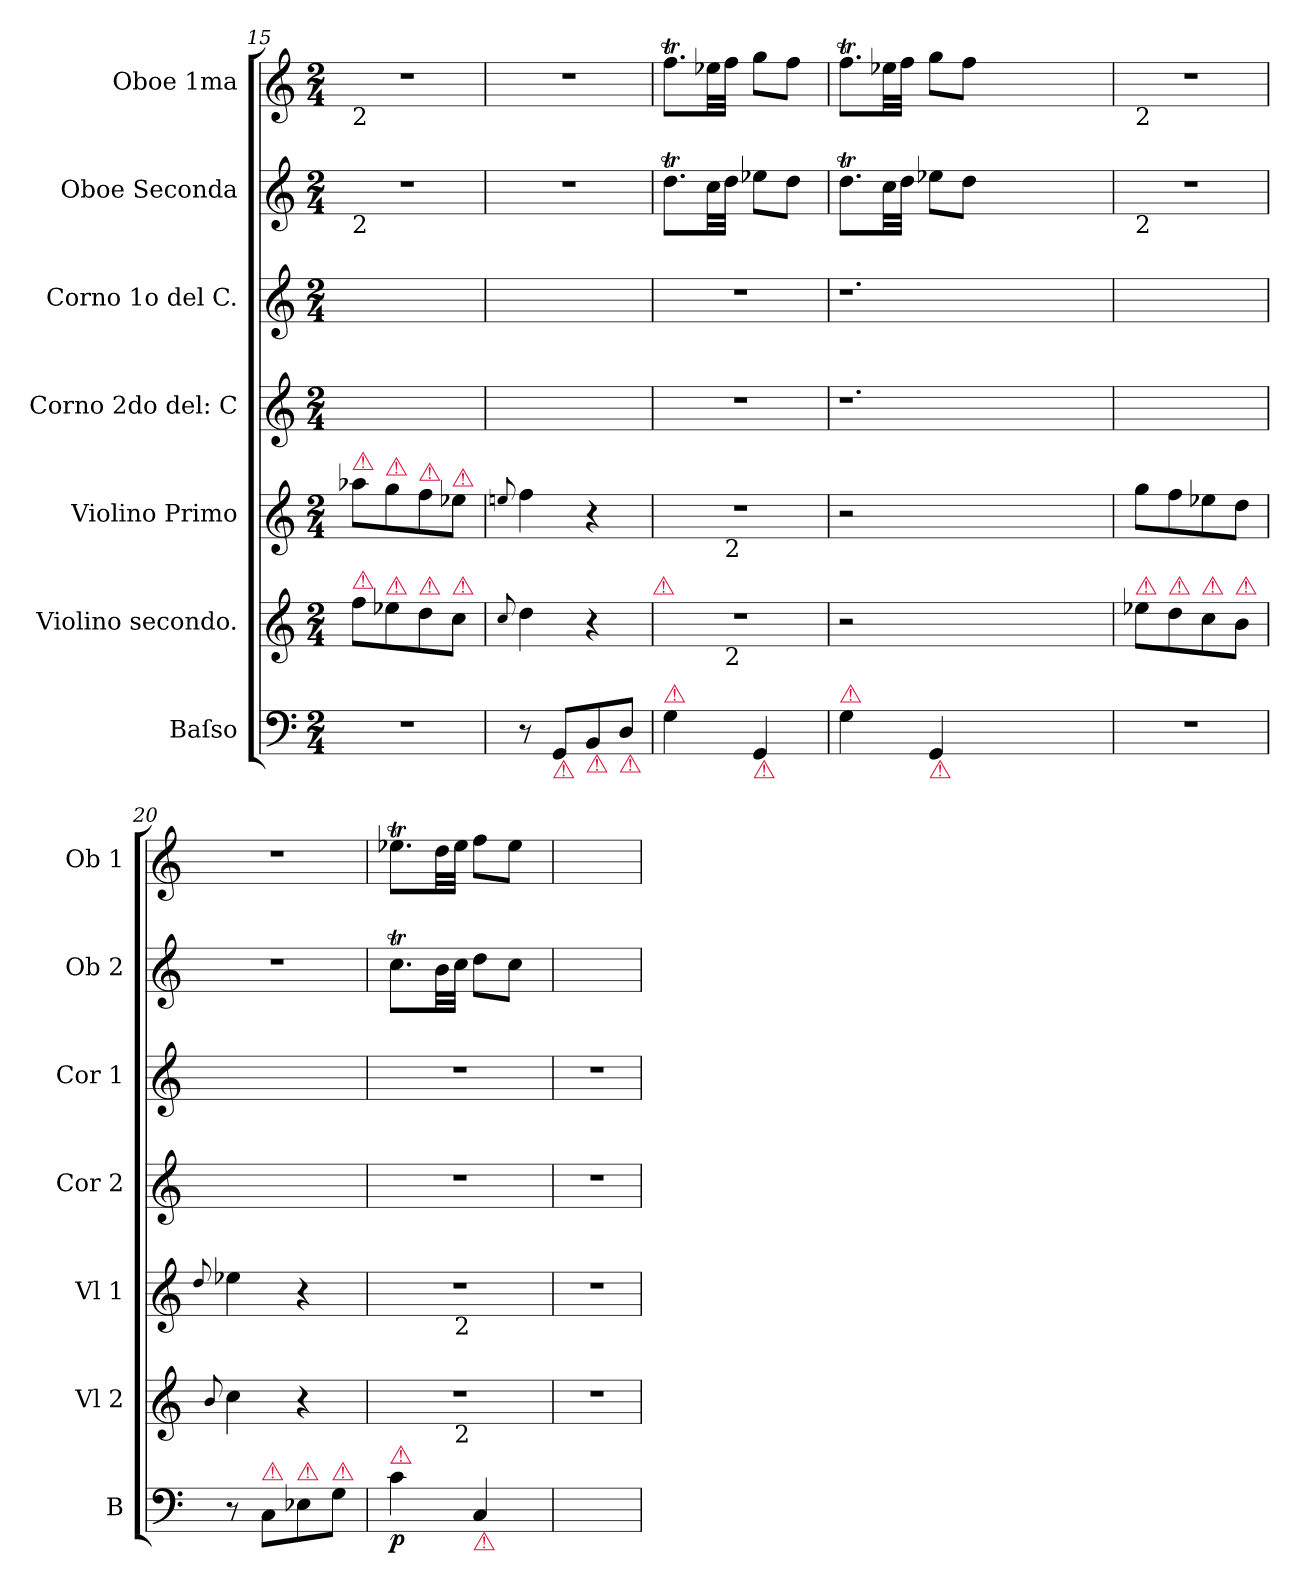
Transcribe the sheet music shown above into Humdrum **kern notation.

**kern	**dynam	**kern	**dynam	**kern	**dynam	**kern	**kern	**kern	**kern
*part7	*part7	*part6	*part6	*part5	*part5	*part4	*part3	*part2	*part1
*staff7	*staff7	*staff6	*staff6	*staff5	*staff5	*staff4	*staff3	*staff2	*staff1
*I"Baſso	*	*I"Violino secondo.	*	*I"Violino Primo	*	*I"Corno 2do del: C	*I"Corno 1o del C.	*I"Oboe Seconda	*I"Oboe 1ma
*I'B	*	*I'Vl 2	*	*I'Vl 1	*	*I'Cor 2	*I'Cor 1	*I'Ob 2	*I'Ob 1
*clefF4	*	*clefG2	*	*clefG2	*	*clefG2	*clefG2	*clefG2	*clefG2
*k[]	*	*k[]	*	*k[]	*	*k[]	*k[]	*k[]	*k[]
*M2/4	*	*M2/4	*	*M2/4	*	*M2/4	*M2/4	*M2/4	*M2/4
=15	=15	=15	=15	=15	=15	=15	=15	=15	=15
!	!	!	!	!	!	!	!	!	!LO:TX:b:t=2
!	!	!	!	!	!	!	!	!LO:TX:b:t=2	!
!	!	!	!	!LO:TX:a:color=crimson:t=⚠	!	!	!	!	!
!	!	!LO:TX:a:color=crimson:t=⚠	!	!	!	!	!	!	!
!LO:N:vis=1	!	!	!LO:DY:b	!	!	!	!	!	!
2r	.	8ff\L	Po&colon;	8aa-X\L	Po&colon;	2ryy	2ryy	2r	2r
!	!	!	!	!LO:TX:a:color=crimson:t=⚠	!	!	!	!	!
!	!	!LO:TX:a:color=crimson:t=⚠	!	!	!	!	!	!	!
.	.	8ee-X\	.	8gg\	.	.	.	.	.
!	!	!	!	!LO:TX:a:color=crimson:t=⚠	!	!	!	!	!
!	!	!LO:TX:a:color=crimson:t=⚠	!	!	!	!	!	!	!
.	.	8dd\	.	8ff\	.	.	.	.	.
!	!	!	!	!LO:TX:a:color=crimson:t=⚠	!	!	!	!	!
!	!	!LO:TX:a:color=crimson:t=⚠	!	!	!	!	!	!	!
.	.	8cc\J	.	8ee-X\J	.	.	.	.	.
=16	=16	=16	=16	=16	=16	=16	=16	=16	=16
.	.	8qqcc/	.	8qqeen/	.	.	.	.	.
!	!LO:DY:a	!	!	!	!	!	!	!	!
8r	for&colon;	4dd\	.	4ff\	.	2ryy	2ryy	2r	2r
!LO:TX:b:color=crimson:t=⚠	!	!	!	!	!	!	!	!	!
8GG/L	.	.	.	.	.	.	.	.	.
!LO:TX:b:color=crimson:t=⚠	!	!	!	!	!	!	!	!	!
8BB/	.	4r	.	4r	.	.	.	.	.
!LO:TX:b:color=crimson:t=⚠	!	!	!	!	!	!	!	!	!
8D/J	.	.	.	.	.	.	.	.	.
!	!	!LO:TX:a:color=crimson:t=⚠	!	!	!	!	!	!	!
=17	=17	=17	=17	=17	=17	=17	=17	=17	=17
!LO:TX:a:color=crimson:t=⚠	!	!	!	!	!	!	!	!	!
!	!LO:DY:a	!	!	!	!	!	!	!	!
*	*	*^	*	*^	*	*	*	*	*
4G\	Po&colon;	2r	8..ryy	.	2r	8..ryy	.	2r	2r	8.ddT\L	8.ffT\L
.	.	.	.	.	.	.	.	.	.	32cc\LL	32ee-X\LL
!	!	!	!	!	!	!LO:TX:b:t=2	!	!	!	!	!
!	!	!	!LO:TX:b:t=2	!	!	!	!	!	!	!	!
.	.	.	4ryy	.	.	4ryy	.	.	.	32dd\JJJ	32ff\JJJ
!LO:TX:b:color=crimson:t=⚠	!	!	!	!	!	!	!	!	!	!	!
4GG/	.	.	.	.	.	.	.	.	.	8ee-X\L	8gg\L
.	.	.	.	.	.	.	.	.	.	8dd\J	8ff\J
.	.	.	32ryy	.	.	32ryy	.	.	.	.	.
=18	=18	=18	=18	=18	=18	=18	=18	=18	=18	=18	=18
!LO:TX:a:color=crimson:t=⚠	!	!	!	!	!	!	!	!	!	!	!
*	*	*v	*v	*	*	*	*	*	*	*	*
*	*	*	*	*v	*v	*	*	*	*	*
4G\	.	2r	.	2r	.	1.r	1.r	8.ddT\L	8.ffT\L
.	.	.	.	.	.	.	.	32cc\LL	32ee-X\LL
.	.	.	.	.	.	.	.	32dd\JJJ	32ff\JJJ
!LO:TX:b:color=crimson:t=⚠	!	!	!	!	!	!	!	!	!
4GG/	.	.	.	.	.	.	.	8ee-X\L	8gg\L
.	.	.	.	.	.	.	.	8dd\J	8ff\J
1ryy	.	1ryy	.	1ryy	.	.	.	1ryy	1ryy
=19	=19	=19	=19	=19	=19	=19	=19	=19	=19
!	!	!	!	!	!	!	!	!	!LO:TX:b:t=2
!	!	!	!	!	!	!	!	!LO:TX:b:t=2	!
!	!	!LO:TX:a:color=crimson:t=⚠	!	!	!	!	!	!	!
!LO:N:vis=1	!	!	!LO:DY:b	!	!	!	!	!	!
2r	.	8ee-X\L	Po&colon;	8gg\L	Po&colon;	2ryy	2ryy	2r	2r
!	!	!LO:TX:a:color=crimson:t=⚠	!	!	!	!	!	!	!
.	.	8dd\	.	8ff\	.	.	.	.	.
!	!	!LO:TX:a:color=crimson:t=⚠	!	!	!	!	!	!	!
.	.	8cc\	.	8ee-X\	.	.	.	.	.
!	!	!LO:TX:a:color=crimson:t=⚠	!	!	!	!	!	!	!
.	.	8b\J	.	8dd\J	.	.	.	.	.
=20	=20	=20	=20	=20	=20	=20	=20	=20	=20
.	.	8qqb/	.	8qqdd/	.	.	.	.	.
!	!LO:DY:a	!	!	!	!	!	!	!	!
8r	for&colon;	4cc\	.	4ee-X\	.	2ryy	2ryy	2r	2r
!LO:TX:a:color=crimson:t=⚠	!	!	!	!	!	!	!	!	!
8C\L	.	.	.	.	.	.	.	.	.
!LO:TX:a:color=crimson:t=⚠	!	!	!	!	!	!	!	!	!
8E-X\	.	4r	.	4r	.	.	.	.	.
!LO:TX:a:color=crimson:t=⚠	!	!	!	!	!	!	!	!	!
8G\J	.	.	.	.	.	.	.	.	.
=21	=21	=21	=21	=21	=21	=21	=21	=21	=21
!LO:TX:a:color=crimson:t=⚠	!	!	!	!	!	!	!	!	!
*	*	*^	*	*^	*	*	*	*	*
4c\	p	2r	8..ryy	.	2r	8..ryy	.	2r	2r	8.ccT\L	8.ee-XT\L
.	.	.	.	.	.	.	.	.	.	32b\LL	32dd\LL
!	!	!	!	!	!	!LO:TX:b:t=2	!	!	!	!	!
!	!	!	!LO:TX:b:t=2	!	!	!	!	!	!	!	!
.	.	.	4ryy	.	.	4ryy	.	.	.	32cc\JJJ	32ee-\JJJ
!LO:TX:b:color=crimson:t=⚠	!	!	!	!	!	!	!	!	!	!	!
4C/	.	.	.	.	.	.	.	.	.	8dd\L	8ff\L
.	.	.	.	.	.	.	.	.	.	8cc\J	8ee-\J
.	.	.	32ryy	.	.	32ryy	.	.	.	.	.
*	*	*v	*v	*	*	*	*	*	*	*	*
*	*	*	*	*v	*v	*	*	*	*	*
=	=	=	=	=	=	=	=	=	=
2ryy	.	2r	.	2r	.	2r	2r	2ryy	2ryy
=	=	=	=	=	=	=	=	=	=
*-	*-	*-	*-	*-	*-	*-	*-	*-	*-
